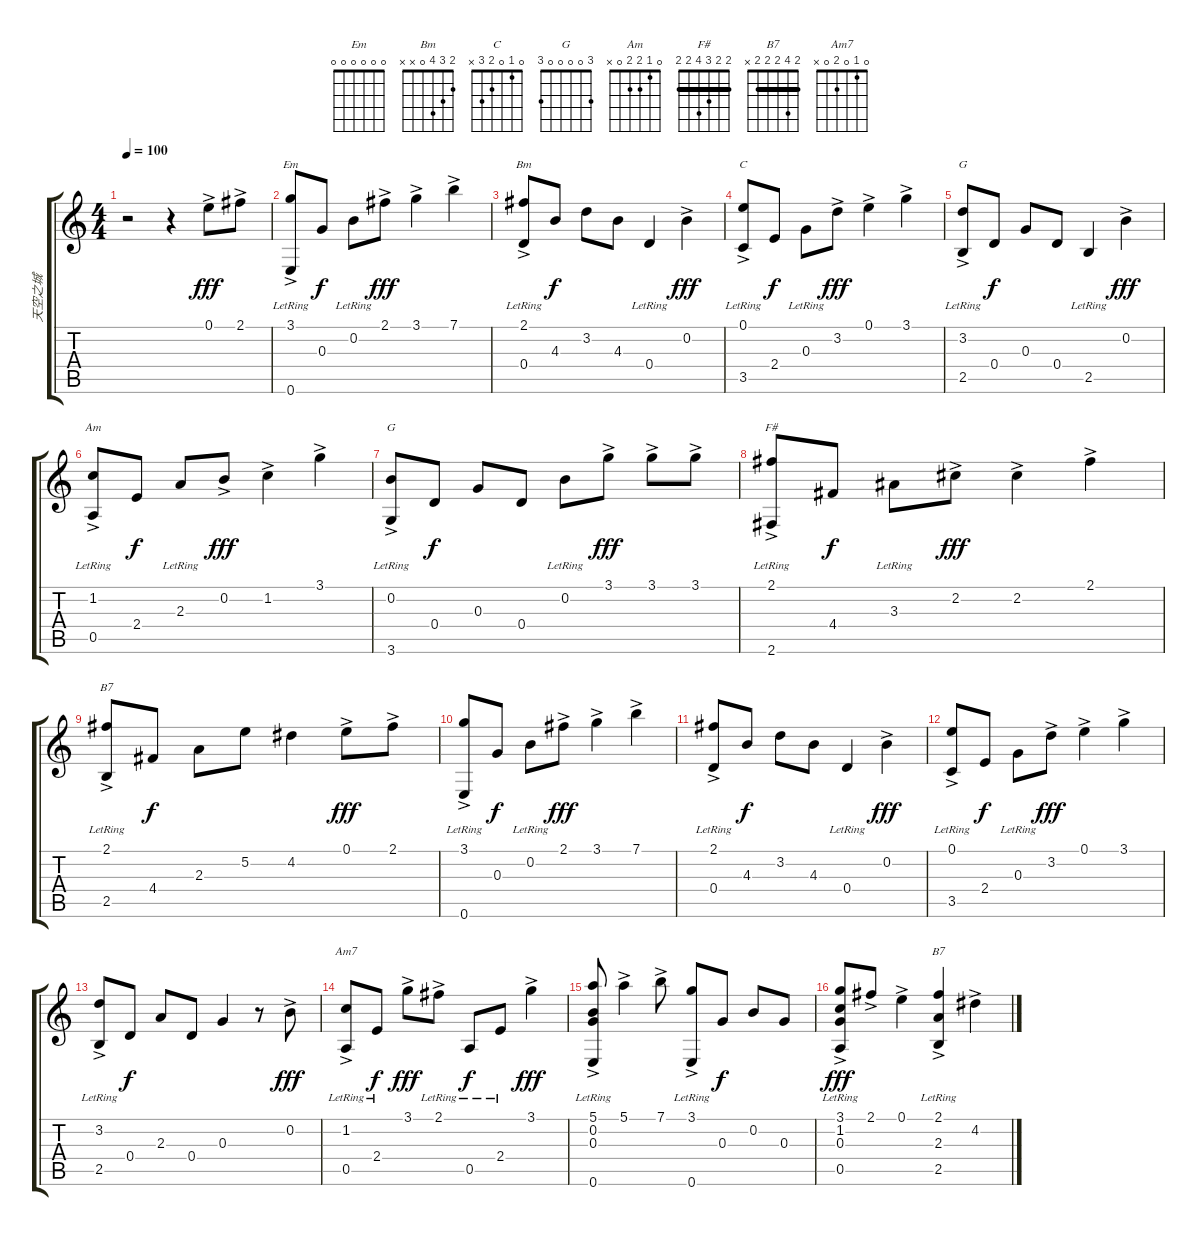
\track ("天空之城" "天空之城") {instrument acousticguitarnylon}
\staff {score tabs}
\tuning (E4 B3 G3 D3 A2 E2) {hide}
\chord ("Em" 0 0 0 0 0 0)
\chord ("Bm" 2 3 4 0 x x)
\chord ("C" 0 1 0 2 3 x)
\chord ("G" x 0 0 0 2 x)
\chord ("Am" 0 1 2 2 0 x)
\chord ("G" 3 0 0 0 0 3)
\chord ("F#" 2 2 3 4 2 2) {barre 2}
\chord ("B7" 2 4 2 4 2 x) {barre 2}
\chord ("Am7" 0 1 0 2 0 x)
\chord ("B7" 2 4 2 2 2 x) {barre 2}
\ts (4 4)
\tempo 100
\clef g2
\ks c
r.2{dy fff instrument acousticguitarnylon} r.4 0.1{ac}.8 2.1{ac}.8 |
(3.1{ac lr} 0.6{lr}).8{ch "Em"} 0.3.8{dy f} 0.2{lr}.8 2.1{ac}.8{dy fff} 3.1{ac}.4 7.1{ac}.4 |
(2.1{ac lr} 0.4{lr}).8{ch "Bm"} 4.3.8{dy f} 3.2.8 4.3.8 0.4{lr}.4 0.2{ac}.4{dy fff} |
(0.1{ac lr} 3.5{lr}).8{ch "C"} 2.4.8{dy f} 0.3{lr}.8 3.2{ac}.8{dy fff} 0.1{ac}.4 3.1{ac}.4 |
(3.2{ac lr} 2.5{lr}).8{ch "G"} 0.4.8{dy f} 0.3.8 0.4.8 2.5{lr}.4 0.2{ac}.4{dy fff} |
(1.2{ac lr} 0.5{lr}).8{ch "Am"} 2.4.8{dy f} 2.3{lr}.8 0.2{ac}.8{dy fff} 1.2{ac}.4 3.1{ac}.4 |
(0.2{ac lr} 3.6{lr}).8{ch "G"} 0.4.8{dy f} 0.3.8 0.4.8 0.2{lr}.8 3.1{ac}.8{dy fff} 3.1{ac}.8 3.1{ac}.8 |
(2.1{ac lr} 2.6{lr}).8{ch "F#"} 4.4.8{dy f} 3.3{lr}.8 2.2{ac}.8{dy fff} 2.2{ac}.4 2.1{ac}.4 |
(2.1{ac lr} 2.5{lr}).8{ch "B7"} 4.4.8{dy f} 2.3.8 5.2.8 4.2.4 0.1{ac}.8{dy fff} 2.1{ac}.8 |
(3.1{ac lr} 0.6{lr}).8 0.3.8{dy f} 0.2{lr}.8 2.1{ac}.8{dy fff} 3.1{ac}.4 7.1{ac}.4 |
(2.1{ac lr} 0.4{lr}).8 4.3.8{dy f} 3.2.8 4.3.8 0.4{lr}.4 0.2{ac}.4{dy fff} |
(0.1{ac lr} 3.5{lr}).8 2.4.8{dy f} 0.3{lr}.8 3.2{ac}.8{dy fff} 0.1{ac}.4 3.1{ac}.4 |
(3.2{ac lr} 2.5{lr}).8 0.4.8{dy f} 2.3.8 0.4.8 0.3.4 r.8 0.2{ac}.8{dy fff} |
(1.2{ac lr} 0.5{lr}).8{ch "Am7"} 2.4{lr}.8{dy f} 3.1{ac}.8{dy fff} 2.1{ac lr}.8 0.5{lr}.8{dy f} 2.4{lr}.8 3.1{ac}.4{dy fff} |
(5.1{ac} 0.2{lr} 0.3{lr} 0.6{lr}).8 5.1{ac}.4 7.1{ac}.8 (3.1{ac lr} 0.6{lr}).8 0.3.8{dy f} 0.2.8 0.3.8 |
(3.1{ac} 1.2{lr} 0.3{lr} 0.5{lr}).8{dy fff} 2.1{ac}.8 0.1{ac}.4 (2.1{ac} 2.3{ac} 2.5{lr}).4{ch "B7"} 4.2{ac}.4
